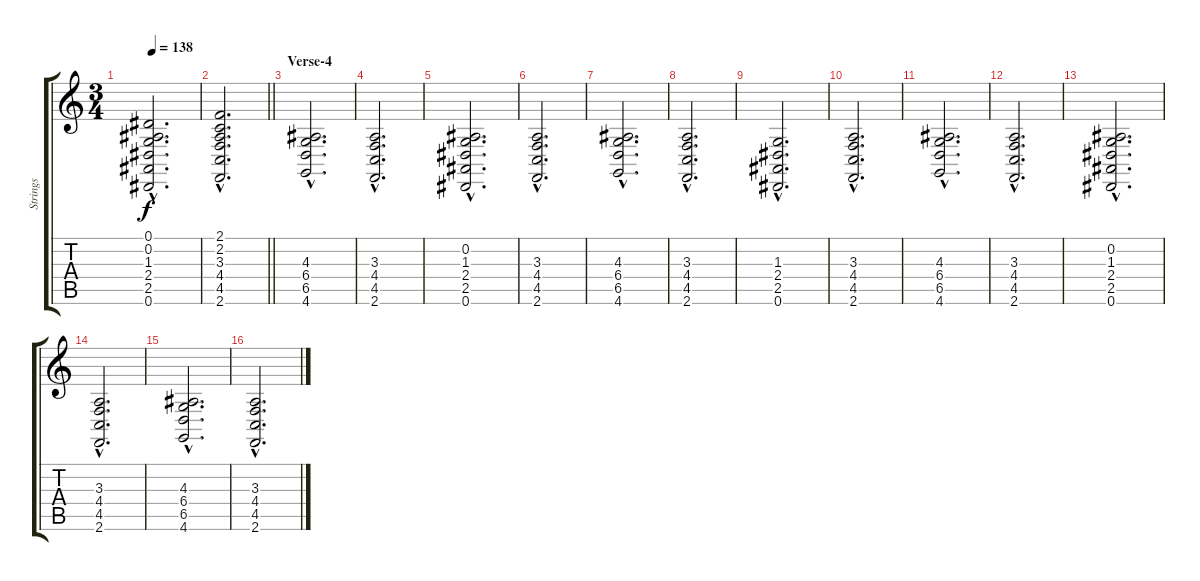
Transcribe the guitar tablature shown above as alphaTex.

\track ("Strings" "Strings") {instrument stringensemble1}
\staff {score tabs}
\tuning (Eb4 Bb3 Gb3 Db3 Ab2 Eb2) {hide}
\ts (3 4)
\tempo 138
\clef g2
\ks c
(0.1{hac} 0.2{hac} 1.3{hac} 2.4{hac} 2.5{hac} 0.6{hac}).2{d dy f} |
\barLineRight lightlight
(2.1{hac} 2.2{hac} 3.3{hac} 4.4{hac} 4.5{hac} 2.6{hac}).2{d} |
\section ("" "Verse-4")
(4.3{hac} 6.4{hac} 6.5{hac} 4.6{hac}).2{d volume 8} |
(3.3{hac} 4.4{hac} 4.5{hac} 2.6{hac}).2{d} |
(0.2{hac} 1.3{hac} 2.4{hac} 2.5{hac} 0.6{hac}).2{d} |
(3.3{hac} 4.4{hac} 4.5{hac} 2.6{hac}).2{d} |
(4.3{hac} 6.4{hac} 6.5{hac} 4.6{hac}).2{d} |
(3.3{hac} 4.4{hac} 4.5{hac} 2.6{hac}).2{d} |
(1.3{hac} 2.4{hac} 2.5{hac} 0.6{hac}).2{d} |
(3.3{hac} 4.4{hac} 4.5{hac} 2.6{hac}).2{d} |
(4.3{hac} 6.4{hac} 6.5{hac} 4.6{hac}).2{d volume 8} |
(3.3{hac} 4.4{hac} 4.5{hac} 2.6{hac}).2{d} |
(0.2{hac} 1.3{hac} 2.4{hac} 2.5{hac} 0.6{hac}).2{d} |
(3.3{hac} 4.4{hac} 4.5{hac} 2.6{hac}).2{d} |
(4.3{hac} 6.4{hac} 6.5{hac} 4.6{hac}).2{d} |
(3.3{hac} 4.4{hac} 4.5{hac} 2.6{hac}).2{d}
